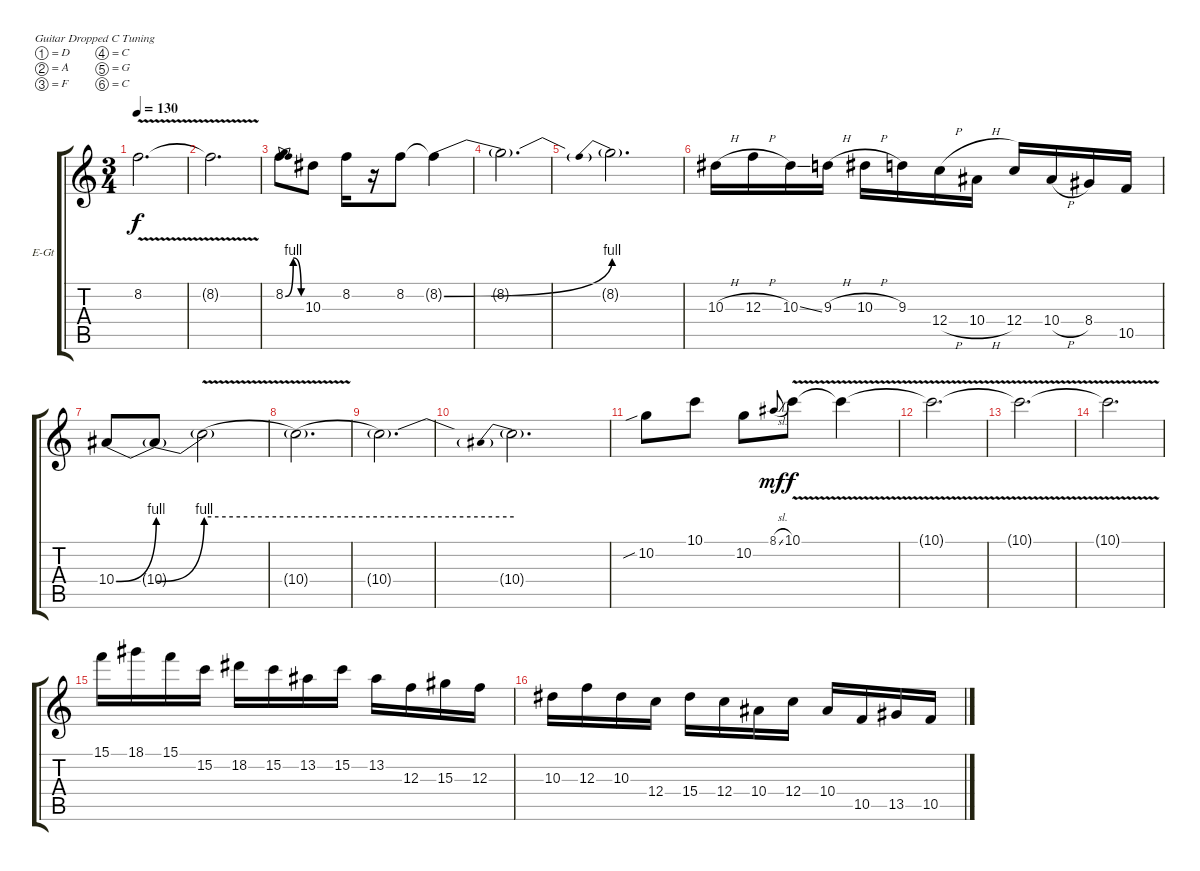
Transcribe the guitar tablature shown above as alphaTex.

\bracketExtendMode groupsimilarinstruments
\firstSystemTrackNameOrientation horizontal
\otherSystemsTrackNameOrientation horizontal
\track ("Brent Hinds" "E-Gt") {instrument overdrivenguitar}
\staff {score tabs}
\tuning (D4 A3 F3 C3 G2 C2)
\ts (3 4)
\tempo 130
\clef g2
\ks c
8.2{v t}.2{d dy f} |
8.2{v t}.2{d} |
8.2{be (bendrelease 0 0 30 4 30 4 60 0)}.8 10.3.8 8.2.16 r.16 8.2.8 8.2{be (bend 0 0 60 4) t}.4 |
8.2{t}.2{d} |
8.2{be (prebend 0 4 60 4) t}.2{d} |
10.3{h}.16 12.3{h}.16 10.3{ss}.16 9.3{h}.16 10.3{h}.16 9.3.16 12.4{h}.16 10.4{h}.16 12.4.16 10.4{h}.16 8.4.16 10.5.16 |
10.4{be (bend 0 0 60 4)}.8 10.4{be (bend 0 0 60 4) t}.8 10.4{be (hold 0 4 60 4) v t}.2 |
10.4{be (hold 0 4 60 4) t}.2{d} |
10.4{t}.2{d} |
10.4{be (prebend 0 4 60 4) t}.2{d} |
10.2{sib}.8 10.1.8 10.2.8 8.1{sl}.8{gr onbeat dy mf} 10.1{v}.8{dy f} 10.1{v t}.4 |
10.1{v t}.2{d} |
10.1{v t}.2{d} |
10.1{v t}.2{d} |
15.1.16 18.1.16 15.1.16 15.2.16 18.2.16 15.2.16 13.2.16 15.2.16 13.2.16 12.3.16 15.3.16 12.3.16 |
10.3.16 12.3.16 10.3.16 12.4.16 15.4.16 12.4.16 10.4.16 12.4.16 10.4.16 10.5.16 13.5.16 10.5.16
